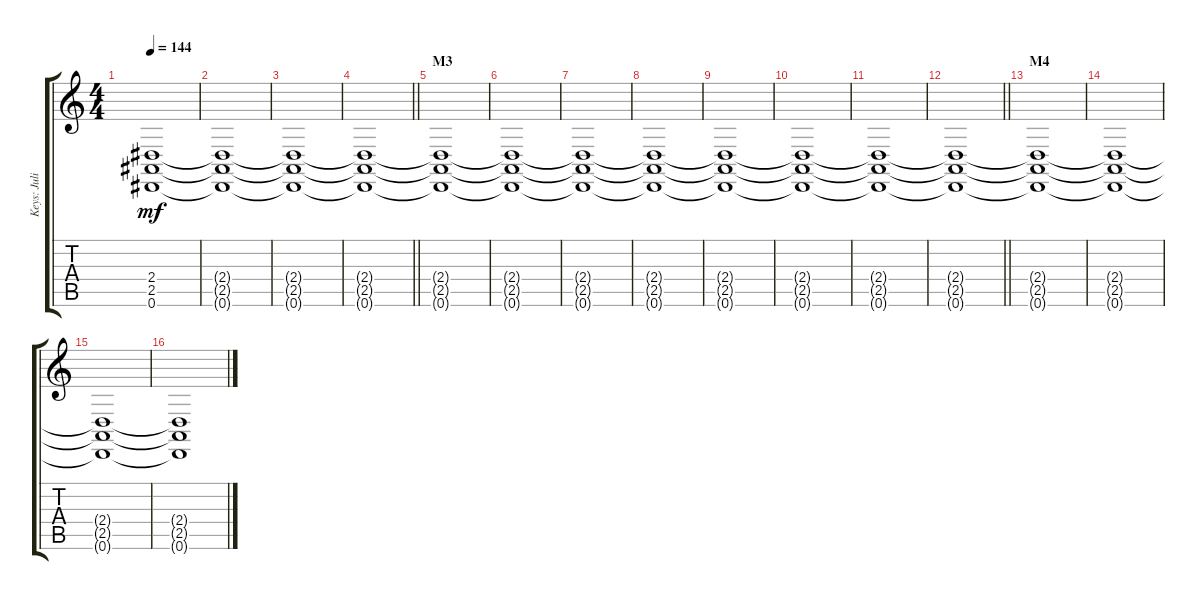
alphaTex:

\track ("Keys: Julie" "Keys: Juli") {instrument synthstrings1}
\staff {score tabs}
\tuning (Eb4 Bb3 Gb3 Db3 Ab2 Eb2) {hide}
\ts (4 4)
\tempo 144
\clef g2
\ks c
(2.4{t} 2.5{t} 0.6{t}).1{dy mf} |
(2.4{t} 2.5{t} 0.6{t}).1 |
(2.4{t} 2.5{t} 0.6{t}).1 |
\barLineRight lightlight
(2.4{t} 2.5{t} 0.6{t}).1 |
\section ("" "M3")
(2.4{t} 2.5{t} 0.6{t}).1 |
(2.4{t} 2.5{t} 0.6{t}).1 |
(2.4{t} 2.5{t} 0.6{t}).1 |
(2.4{t} 2.5{t} 0.6{t}).1 |
(2.4{t} 2.5{t} 0.6{t}).1 |
(2.4{t} 2.5{t} 0.6{t}).1 |
(2.4{t} 2.5{t} 0.6{t}).1 |
\barLineRight lightlight
(2.4{t} 2.5{t} 0.6{t}).1 |
\section ("" "M4")
(2.4{t} 2.5{t} 0.6{t}).1 |
(2.4{t} 2.5{t} 0.6{t}).1 |
(2.4{t} 2.5{t} 0.6{t}).1 |
(2.4{t} 2.5{t} 0.6{t}).1
